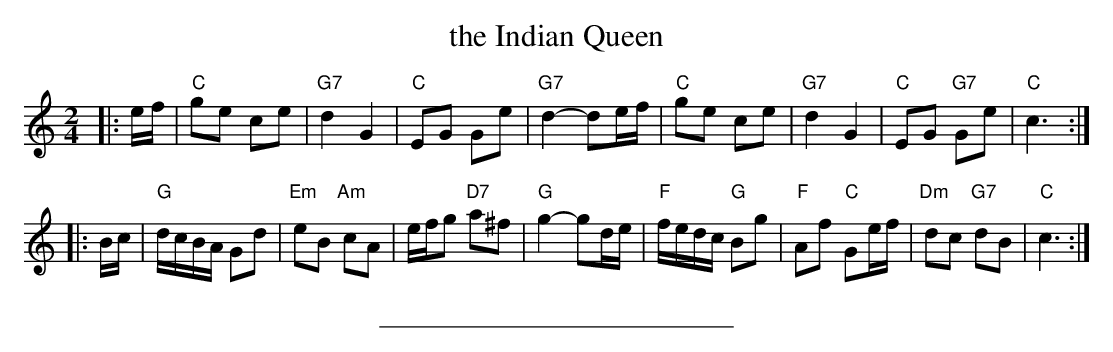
X:1
T: the Indian Queen
M: 2/4
L: 1/16
K: C
|: ef \
| "C"g2e2 c2e2 | "G7"d4 G4 | "C"E2G2 G2e2 | "G7"d4- d2ef \
| "C"g2e2 c2e2 | "G7"d4 G4 | "C"E2G2 "G7"G2e2 | "C"c6 :|
|: Bc \
| "G"dcBA G2d2 | "Em"e2B2 "Am"c2A2 | efg2 "D7"a2^f2 | "G"g4- g2de \
| "F"fedc "G"B2g2 | "F"A2f2 "C"G2ef | "Dm"d2c2 "G7"d2B2 | "C"c6 :|
